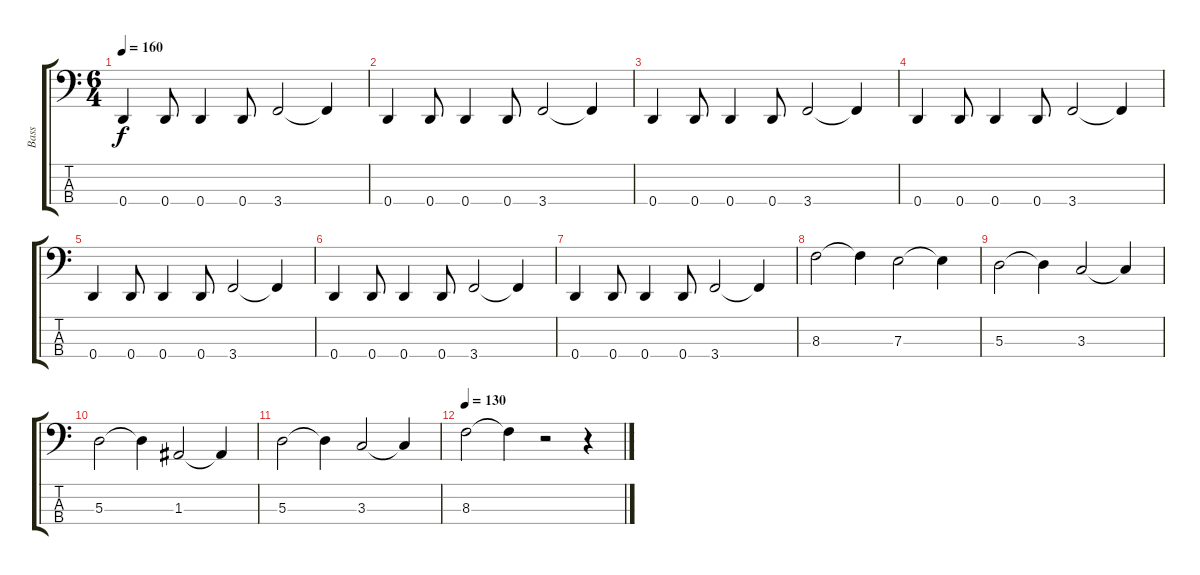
\track ("Bass" "Bass") {instrument electricbassfinger}
\staff {score tabs}
\tuning (G2 D2 A1 D1) {hide}
\ts (6 4)
\tempo 160
\clef f4
\ks c
0.4.4{dy f} 0.4.8 0.4.4 0.4.8 3.4.2 3.4{t}.4 |
0.4.4 0.4.8 0.4.4 0.4.8 3.4.2 3.4{t}.4 |
0.4.4 0.4.8 0.4.4 0.4.8 3.4.2 3.4{t}.4 |
0.4.4 0.4.8 0.4.4 0.4.8 3.4.2 3.4{t}.4 |
0.4.4 0.4.8 0.4.4 0.4.8 3.4.2 3.4{t}.4 |
0.4.4 0.4.8 0.4.4 0.4.8 3.4.2 3.4{t}.4 |
0.4.4 0.4.8 0.4.4 0.4.8 3.4.2 3.4{t}.4 |
8.3.2 8.3{t}.4 7.3.2 7.3{t}.4 |
5.3.2 5.3{t}.4 3.3.2 3.3{t}.4 |
5.3.2 5.3{t}.4 1.3.2 1.3{t}.4 |
5.3.2 5.3{t}.4 3.3.2 3.3{t}.4 |
\tempo 130
8.3.2 8.3{t}.4 r.2 r.4
